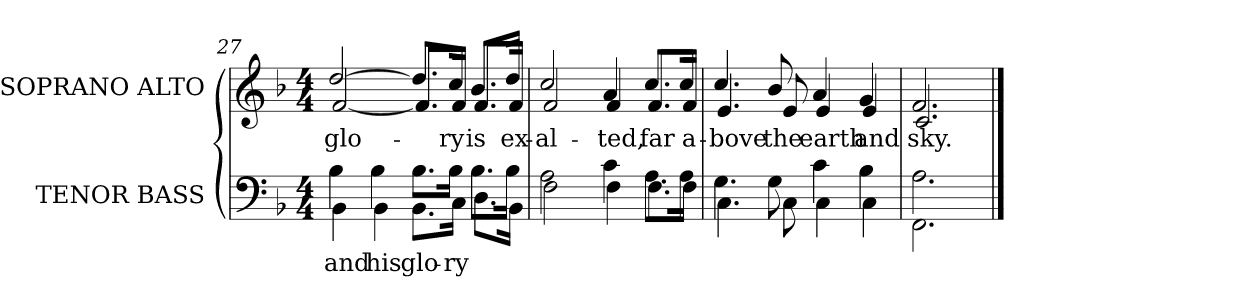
**kern	**text	**kern	**text
*part2	*part2	*part1	*part1
*staff2	*staff2	*staff1	*staff1
*I"TENOR BASS	*	*I"SOPRANO ALTO	*
*I'T. B.	*	*I'S. A.	*
!!LO:LB:g=z
*clefF4	*	*clefG2	*
*k[b-]	*	*k[b-]	*
*F:	*	*F:	*
*M4/4	*	*M4/4	*
=27	=27	=27	=27
!	!LO:LY:a:color=#000000	!	!
*^	*	*	*
!	!	!	!	!LO:LY:b:color=#000000
*	*	*	*^	*
4B-i\	4BB-i\	and	[2ddi/	[2fi/	glo-
!	!	!LO:LY:a:color=#000000	!	!	!
4B-i\	4BB-i\	his	.	.	.
!	!	!LO:LY:a:color=#000000	!	!	!
8.B-i\L	8.BB-i\L	glo-	8.ddi/L]	8.fi/L]	.
!	!	!LO:LY:a:color=#000000	!	!	!
!	!	!	!	!	!LO:LY:b:color=#000000
16B-i\Jk	16Ci\Jk	-ry	16cci/Jk	16fi/Jk	-ry
!	!	!	!	!	!LO:LY:b:color=#000000
8.B-i\L	8.Di\L	.	8.b-i/L	8.fi/L	is
!	!	!	!	!	!LO:LY:b:color=#000000
16B-i\Jk	16BB-i\Jk	.	16ddi/Jk	16fi/Jk	ex-
=28	=28	=28	=28	=28	=28
!	!	!	!	!	!LO:LY:b:color=#000000
2Ai\	2Fi\	.	2cci/	2fi/	-al-
!	!	!	!	!	!LO:LY:b:color=#000000
4ci\	4Fi\	.	4ai/	4fi/	-ted,
!	!	!	!	!	!LO:LY:b:color=#000000
8.Ai\L	8.Fi\L	.	8.cci/L	8.fi/L	far
!	!	!	!	!	!LO:LY:b:color=#000000
16Ai\Jk	16Fi\Jk	.	16cci/Jk	16fi/Jk	a-
=29	=29	=29	=29	=29	=29
!	!	!	!	!	!LO:LY:b:color=#000000
4.Gi\	4.Ci\	.	4.cci/	4.ei/	-bove
!	!	!	!	!	!LO:LY:b:color=#000000
8Gi\	8Ci\	.	8b-i/	8ei/	the
!	!	!	!	!	!LO:LY:b:color=#000000
4ci\	4Ci\	.	4ai/	4ei/	earth
!	!	!	!	!	!LO:LY:b:color=#000000
4B-i\	4Ci\	.	4gi/	4ei/	and
=30	=30	=30	=30	=30	=30
!	!	!	!	!	!LO:LY:b:color=#000000
2.Ai\	2.FFi\	.	2.fi/	2.ci/	sky.
*v	*v	*	*	*	*
*	*	*v	*v	*
==	==	==	==
*-	*-	*-	*-
